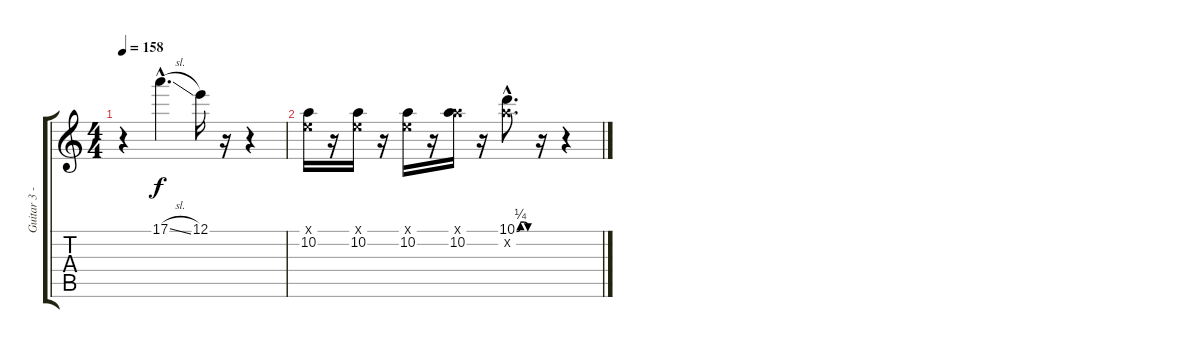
\track ("Guitar 3 - leads" "Guitar 3 -") {instrument distortionguitar}
\staff {score tabs}
\tuning (E4 B3 G3 D3 A2 E2) {hide}
\ts (4 4)
\tempo 158
\clef g2
\ks c
r.4{dy f} 17.1{sl hac}.4{d} 12.1.16 r.16 r.4 |
(0.1{x} 10.2).16 r.16 (0.1{x} 10.2).16 r.16 (0.1{x} 10.2).16 r.16 (5.1{x} 10.2).16 r.16 (10.1{be (custom 0 0 15 1 30 1 45 0 60 0) hac} 10.2{hac x}).8{d} r.16 r.4
